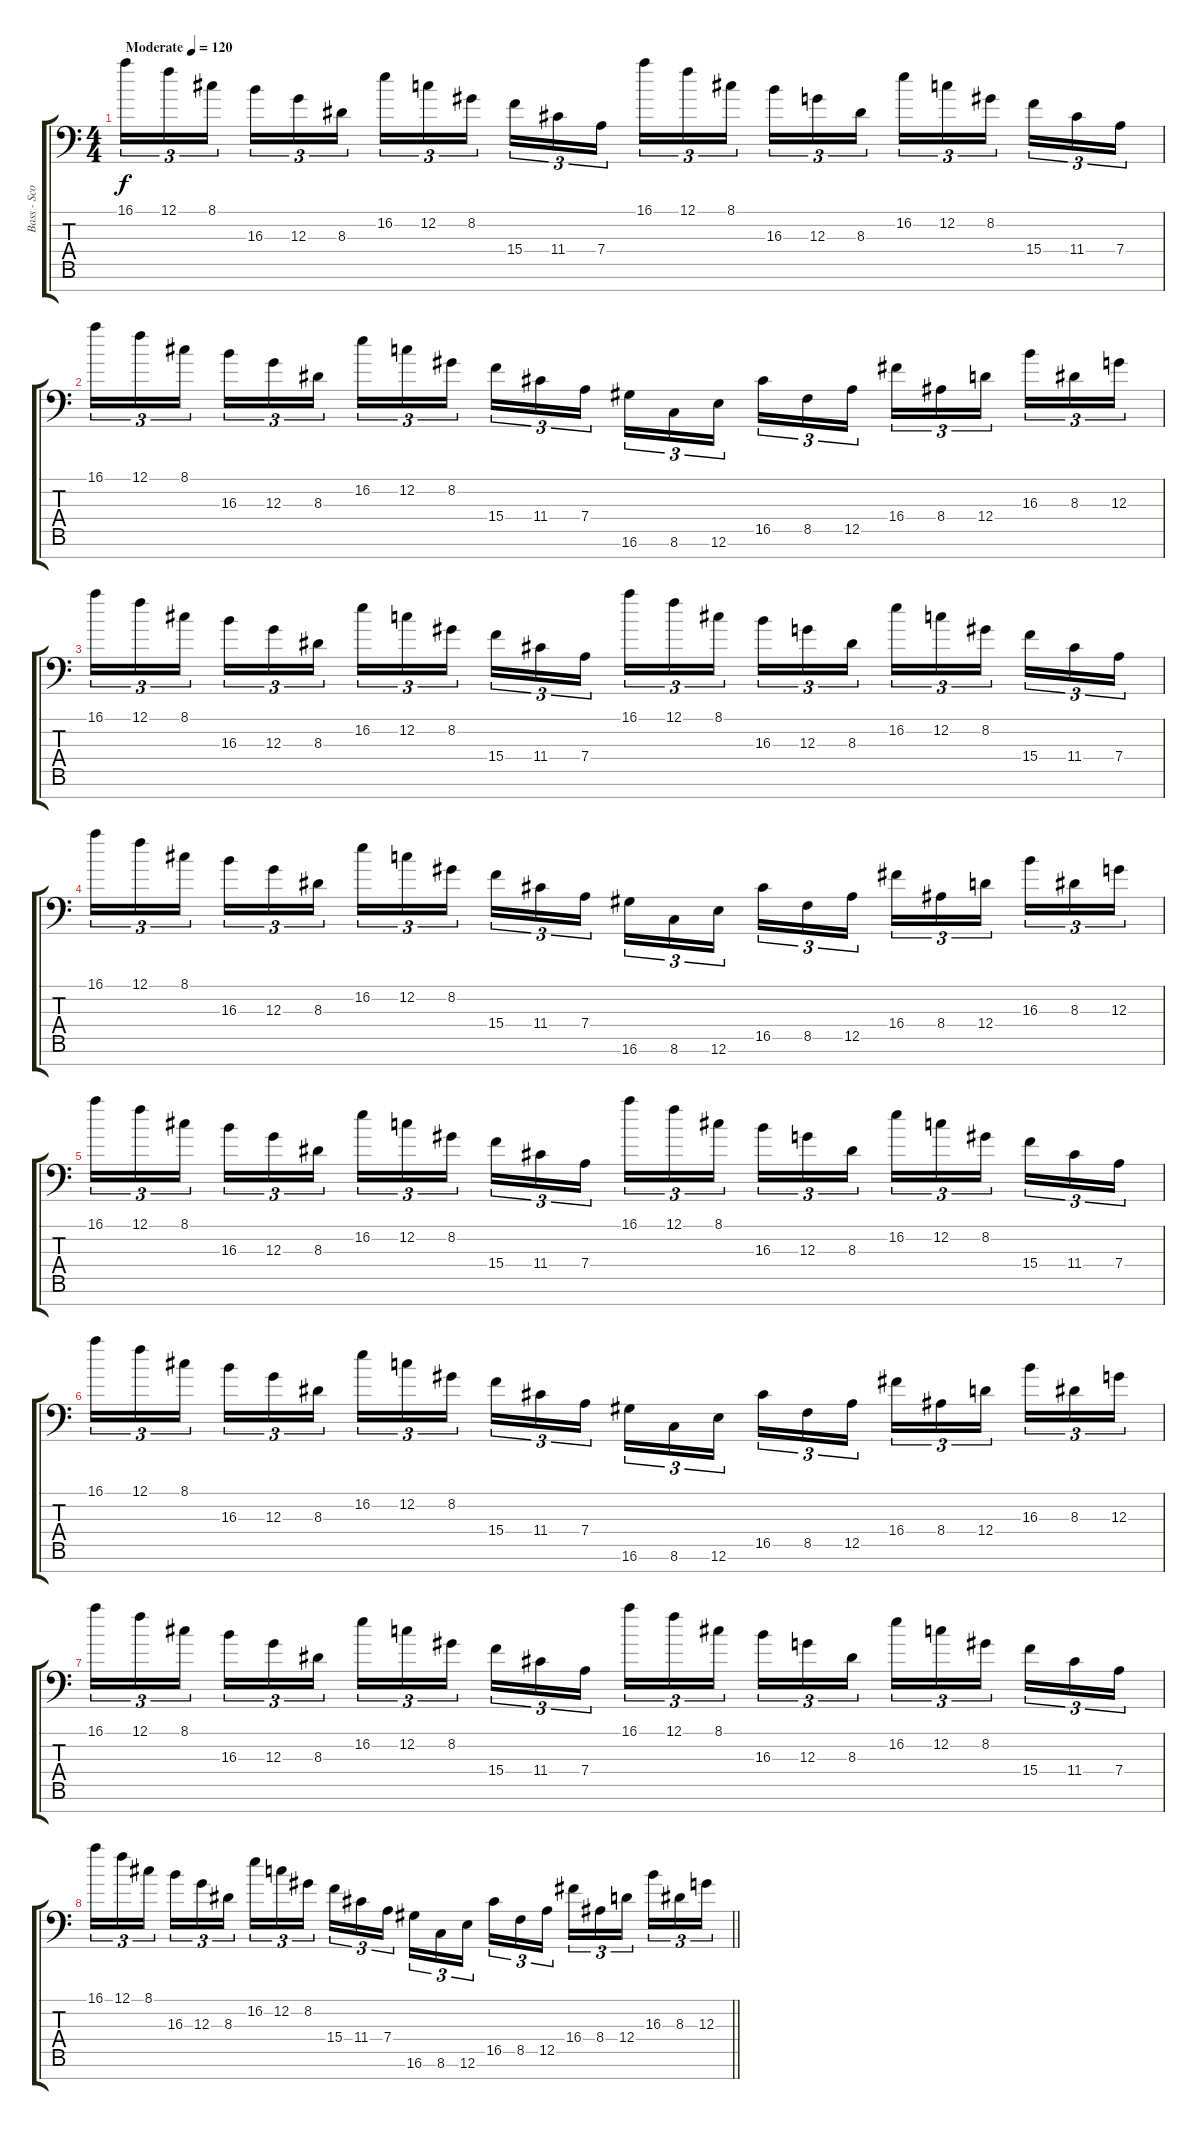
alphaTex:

\track ("Bass - Scott Plummer" "Bass - Sco") {instrument electricbassfinger}
\staff {score tabs}
\tuning (F3 C3 G2 D2 A1 E1 B0) {hide}
\ts (4 4)
\tempo (120 "Moderate")
\clef f4
\ks c
16.1.16{tu (3 2) dy f instrument electricbassfinger} 12.1.16{tu (3 2)} 8.1.16{tu (3 2) beam splitsecondary} 16.3.16{tu (3 2)} 12.3.16{tu (3 2)} 8.3.16{tu (3 2)} 16.2.16{tu (3 2)} 12.2.16{tu (3 2)} 8.2.16{tu (3 2) beam splitsecondary} 15.4.16{tu (3 2)} 11.4.16{tu (3 2)} 7.4.16{tu (3 2)} 16.1.16{tu (3 2)} 12.1.16{tu (3 2)} 8.1.16{tu (3 2) beam splitsecondary} 16.3.16{tu (3 2)} 12.3.16{tu (3 2)} 8.3.16{tu (3 2)} 16.2.16{tu (3 2)} 12.2.16{tu (3 2)} 8.2.16{tu (3 2) beam splitsecondary} 15.4.16{tu (3 2)} 11.4.16{tu (3 2)} 7.4.16{tu (3 2)} |
16.1.16{tu (3 2)} 12.1.16{tu (3 2)} 8.1.16{tu (3 2) beam splitsecondary} 16.3.16{tu (3 2)} 12.3.16{tu (3 2)} 8.3.16{tu (3 2)} 16.2.16{tu (3 2)} 12.2.16{tu (3 2)} 8.2.16{tu (3 2) beam splitsecondary} 15.4.16{tu (3 2)} 11.4.16{tu (3 2)} 7.4.16{tu (3 2)} 16.6.16{tu (3 2)} 8.6.16{tu (3 2)} 12.6.16{tu (3 2) beam splitsecondary} 16.5.16{tu (3 2)} 8.5.16{tu (3 2)} 12.5.16{tu (3 2)} 16.4.16{tu (3 2)} 8.4.16{tu (3 2)} 12.4.16{tu (3 2) beam splitsecondary} 16.3.16{tu (3 2)} 8.3.16{tu (3 2)} 12.3.16{tu (3 2)} |
16.1.16{tu (3 2)} 12.1.16{tu (3 2)} 8.1.16{tu (3 2) beam splitsecondary} 16.3.16{tu (3 2)} 12.3.16{tu (3 2)} 8.3.16{tu (3 2)} 16.2.16{tu (3 2)} 12.2.16{tu (3 2)} 8.2.16{tu (3 2) beam splitsecondary} 15.4.16{tu (3 2)} 11.4.16{tu (3 2)} 7.4.16{tu (3 2)} 16.1.16{tu (3 2)} 12.1.16{tu (3 2)} 8.1.16{tu (3 2) beam splitsecondary} 16.3.16{tu (3 2)} 12.3.16{tu (3 2)} 8.3.16{tu (3 2)} 16.2.16{tu (3 2)} 12.2.16{tu (3 2)} 8.2.16{tu (3 2) beam splitsecondary} 15.4.16{tu (3 2)} 11.4.16{tu (3 2)} 7.4.16{tu (3 2)} |
16.1.16{tu (3 2)} 12.1.16{tu (3 2)} 8.1.16{tu (3 2) beam splitsecondary} 16.3.16{tu (3 2)} 12.3.16{tu (3 2)} 8.3.16{tu (3 2)} 16.2.16{tu (3 2)} 12.2.16{tu (3 2)} 8.2.16{tu (3 2) beam splitsecondary} 15.4.16{tu (3 2)} 11.4.16{tu (3 2)} 7.4.16{tu (3 2)} 16.6.16{tu (3 2)} 8.6.16{tu (3 2)} 12.6.16{tu (3 2) beam splitsecondary} 16.5.16{tu (3 2)} 8.5.16{tu (3 2)} 12.5.16{tu (3 2)} 16.4.16{tu (3 2)} 8.4.16{tu (3 2)} 12.4.16{tu (3 2) beam splitsecondary} 16.3.16{tu (3 2)} 8.3.16{tu (3 2)} 12.3.16{tu (3 2)} |
16.1.16{tu (3 2)} 12.1.16{tu (3 2)} 8.1.16{tu (3 2) beam splitsecondary} 16.3.16{tu (3 2)} 12.3.16{tu (3 2)} 8.3.16{tu (3 2)} 16.2.16{tu (3 2)} 12.2.16{tu (3 2)} 8.2.16{tu (3 2) beam splitsecondary} 15.4.16{tu (3 2)} 11.4.16{tu (3 2)} 7.4.16{tu (3 2)} 16.1.16{tu (3 2)} 12.1.16{tu (3 2)} 8.1.16{tu (3 2) beam splitsecondary} 16.3.16{tu (3 2)} 12.3.16{tu (3 2)} 8.3.16{tu (3 2)} 16.2.16{tu (3 2)} 12.2.16{tu (3 2)} 8.2.16{tu (3 2) beam splitsecondary} 15.4.16{tu (3 2)} 11.4.16{tu (3 2)} 7.4.16{tu (3 2)} |
16.1.16{tu (3 2)} 12.1.16{tu (3 2)} 8.1.16{tu (3 2) beam splitsecondary} 16.3.16{tu (3 2)} 12.3.16{tu (3 2)} 8.3.16{tu (3 2)} 16.2.16{tu (3 2)} 12.2.16{tu (3 2)} 8.2.16{tu (3 2) beam splitsecondary} 15.4.16{tu (3 2)} 11.4.16{tu (3 2)} 7.4.16{tu (3 2)} 16.6.16{tu (3 2)} 8.6.16{tu (3 2)} 12.6.16{tu (3 2) beam splitsecondary} 16.5.16{tu (3 2)} 8.5.16{tu (3 2)} 12.5.16{tu (3 2)} 16.4.16{tu (3 2)} 8.4.16{tu (3 2)} 12.4.16{tu (3 2) beam splitsecondary} 16.3.16{tu (3 2)} 8.3.16{tu (3 2)} 12.3.16{tu (3 2)} |
16.1.16{tu (3 2)} 12.1.16{tu (3 2)} 8.1.16{tu (3 2) beam splitsecondary} 16.3.16{tu (3 2)} 12.3.16{tu (3 2)} 8.3.16{tu (3 2)} 16.2.16{tu (3 2)} 12.2.16{tu (3 2)} 8.2.16{tu (3 2) beam splitsecondary} 15.4.16{tu (3 2)} 11.4.16{tu (3 2)} 7.4.16{tu (3 2)} 16.1.16{tu (3 2)} 12.1.16{tu (3 2)} 8.1.16{tu (3 2) beam splitsecondary} 16.3.16{tu (3 2)} 12.3.16{tu (3 2)} 8.3.16{tu (3 2)} 16.2.16{tu (3 2)} 12.2.16{tu (3 2)} 8.2.16{tu (3 2) beam splitsecondary} 15.4.16{tu (3 2)} 11.4.16{tu (3 2)} 7.4.16{tu (3 2)} |
\barLineRight lightlight
16.1.16{tu (3 2)} 12.1.16{tu (3 2)} 8.1.16{tu (3 2) beam splitsecondary} 16.3.16{tu (3 2)} 12.3.16{tu (3 2)} 8.3.16{tu (3 2)} 16.2.16{tu (3 2)} 12.2.16{tu (3 2)} 8.2.16{tu (3 2) beam splitsecondary} 15.4.16{tu (3 2)} 11.4.16{tu (3 2)} 7.4.16{tu (3 2)} 16.6.16{tu (3 2)} 8.6.16{tu (3 2)} 12.6.16{tu (3 2) beam splitsecondary} 16.5.16{tu (3 2)} 8.5.16{tu (3 2)} 12.5.16{tu (3 2)} 16.4.16{tu (3 2)} 8.4.16{tu (3 2)} 12.4.16{tu (3 2) beam splitsecondary} 16.3.16{tu (3 2)} 8.3.16{tu (3 2)} 12.3.16{tu (3 2)}
